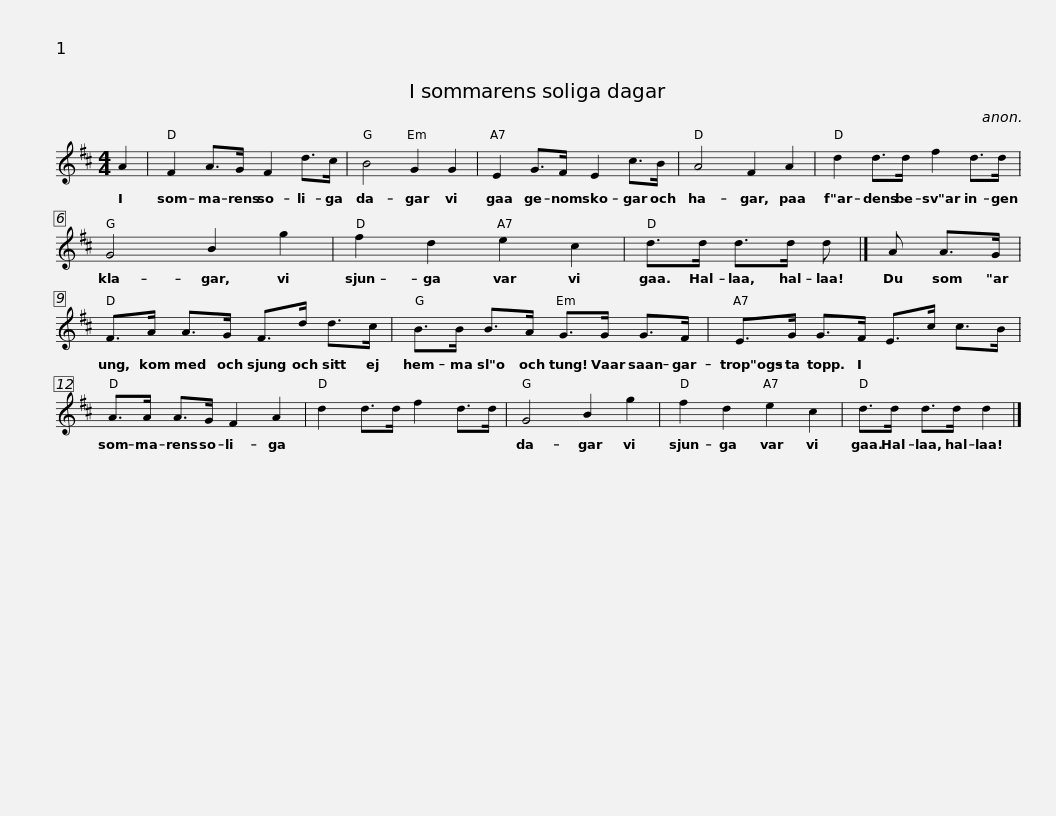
X:1
L:1/8
M:4/4
I:linebreak $
K:D
V:1 treble
V:1
 A2 | F2 A>G F2 d>c | B4 G2 G2 | E2 G>F E2 c>B | A4 F2 A2 |$ %5
 d2 d>d f2 d>d | G4 B2 g2 | f2 d2 e2 c2 | d>d d>d d |] A A>G |$ %10
 F>A A>G F>d d>c | B>B B>A G>G G>F |$ E>G G>F E>c c>B | A>A A>G F2 A2 | d2 d>d f2 d>d | %15
 G4 B2 g2 |$ f2 d2 e2 c2 | d>d d>d d2 |] %18
